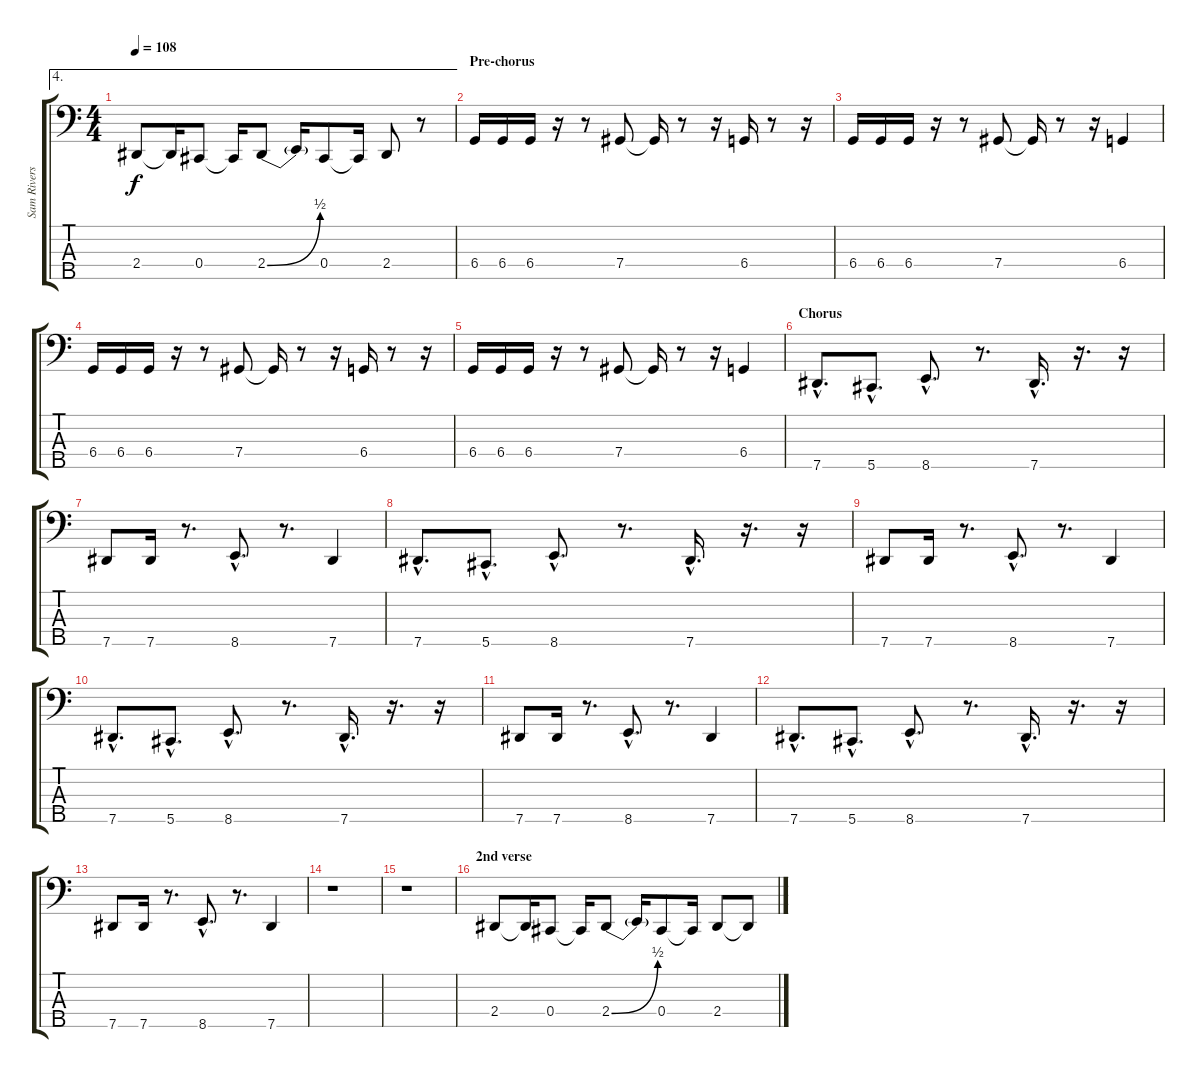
\track ("Sam Rivers" "Sam Rivers") {instrument electricbassfinger}
\staff {score tabs}
\tuning (E2 B1 Gb1 Db1 Ab0) {hide}
\ae 4
\ts (4 4)
\tempo 108
\clef f4
\ks c
2.4.8{dy f} 2.4{t}.16 0.4.8 0.4{t}.16 2.4{be (bend 0 0 60 2)}.8 2.4{t}.16 0.4.8 0.4{t}.16 2.4.8 r.8 |
\section ("" "Pre-chorus")
6.4.16 6.4.16 6.4.16 r.16 r.8 7.4.8 7.4{t}.16 r.8 r.16 6.4.16 r.8 r.16 |
6.4.16 6.4.16 6.4.16 r.16 r.8 7.4.8 7.4{t}.16 r.8 r.16 6.4.4 |
6.4.16 6.4.16 6.4.16 r.16 r.8 7.4.8 7.4{t}.16 r.8 r.16 6.4.16 r.8 r.16 |
6.4.16 6.4.16 6.4.16 r.16 r.8 7.4.8 7.4{t}.16 r.8 r.16 6.4.4 |
\section ("" "Chorus")
7.5{hac}.8{d} 5.5{hac}.8{d} 8.5{hac}.8{d} r.8{d} 7.5{hac}.16{d} r.16{d} r.16 |
7.5.8 7.5.16 r.8{d} 8.5{hac}.8{d} r.8{d} 7.5.4 |
7.5{hac}.8{d} 5.5{hac}.8{d} 8.5{hac}.8{d} r.8{d} 7.5{hac}.16{d} r.16{d} r.16 |
7.5.8 7.5.16 r.8{d} 8.5{hac}.8{d} r.8{d} 7.5.4 |
7.5{hac}.8{d} 5.5{hac}.8{d} 8.5{hac}.8{d} r.8{d} 7.5{hac}.16{d} r.16{d} r.16 |
7.5.8 7.5.16 r.8{d} 8.5{hac}.8{d} r.8{d} 7.5.4 |
7.5{hac}.8{d} 5.5{hac}.8{d} 8.5{hac}.8{d} r.8{d} 7.5{hac}.16{d} r.16{d} r.16 |
7.5.8 7.5.16 r.8{d} 8.5{hac}.8{d} r.8{d} 7.5.4 |
r.1 |
r.1 |
\section ("" "2nd verse")
2.4.8 2.4{t}.16 0.4.8 0.4{t}.16 2.4{be (bend 0 0 60 2)}.8 2.4{t}.16 0.4.8 0.4{t}.16 2.4.8 2.4{t}.8
